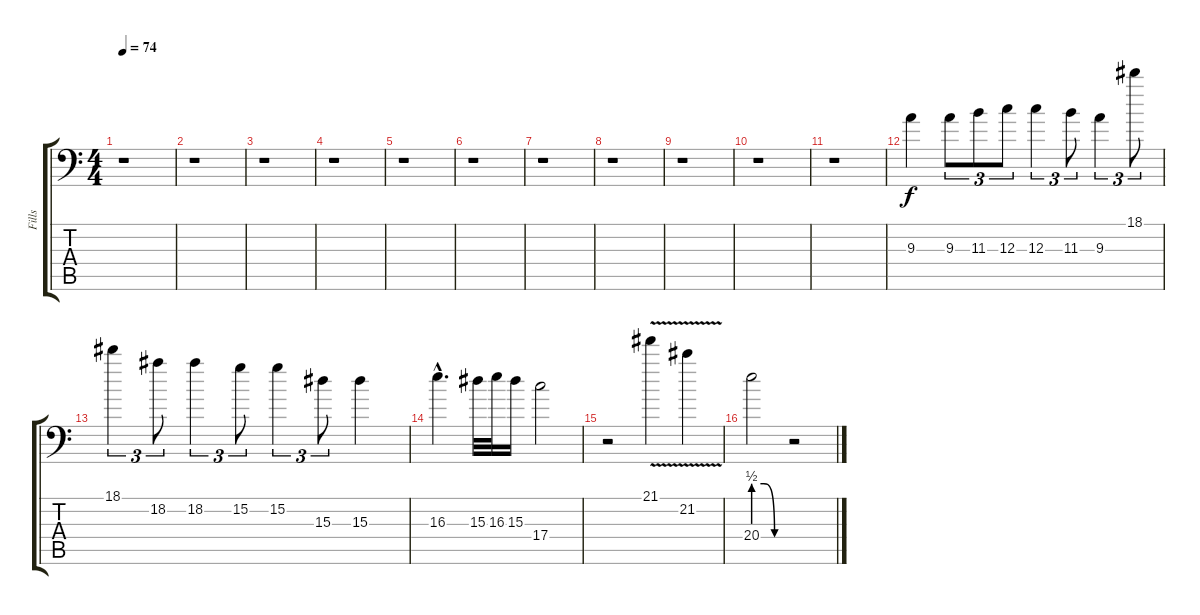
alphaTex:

\track ("Fills" "Fills") {instrument distortionguitar}
\staff {score tabs}
\tuning (A3 E3 C3 G2 D2 A1) {hide}
\ts (4 4)
\tempo 74
\clef f4
\ks c
r.1{dy f} |
r.1 |
r.1 |
r.1 |
r.1 |
r.1 |
r.1 |
r.1 |
r.1 |
r.1 |
r.1 |
\section ("" "")
9.3.4{volume 11} 9.3.8{tu (3 2)} 11.3.8{tu (3 2)} 12.3.8{tu (3 2)} 12.3.4{tu (3 2)} 11.3.8{tu (3 2)} 9.3.4{tu (3 2)} 18.1.8{tu (3 2)} |
18.1.4{tu (3 2)} 18.2.8{tu (3 2)} 18.2.4{tu (3 2)} 15.2.8{tu (3 2)} 15.2.4{tu (3 2)} 15.3.8{tu (3 2)} 15.3.4 |
16.3{hac}.4{d} 15.3.32 16.3.32 15.3.16 17.4.2 |
r.2 21.1{v}.4 21.2{v}.4 |
20.4{be (custom 0 2 20 2 40 0 60 0)}.2 r.2
